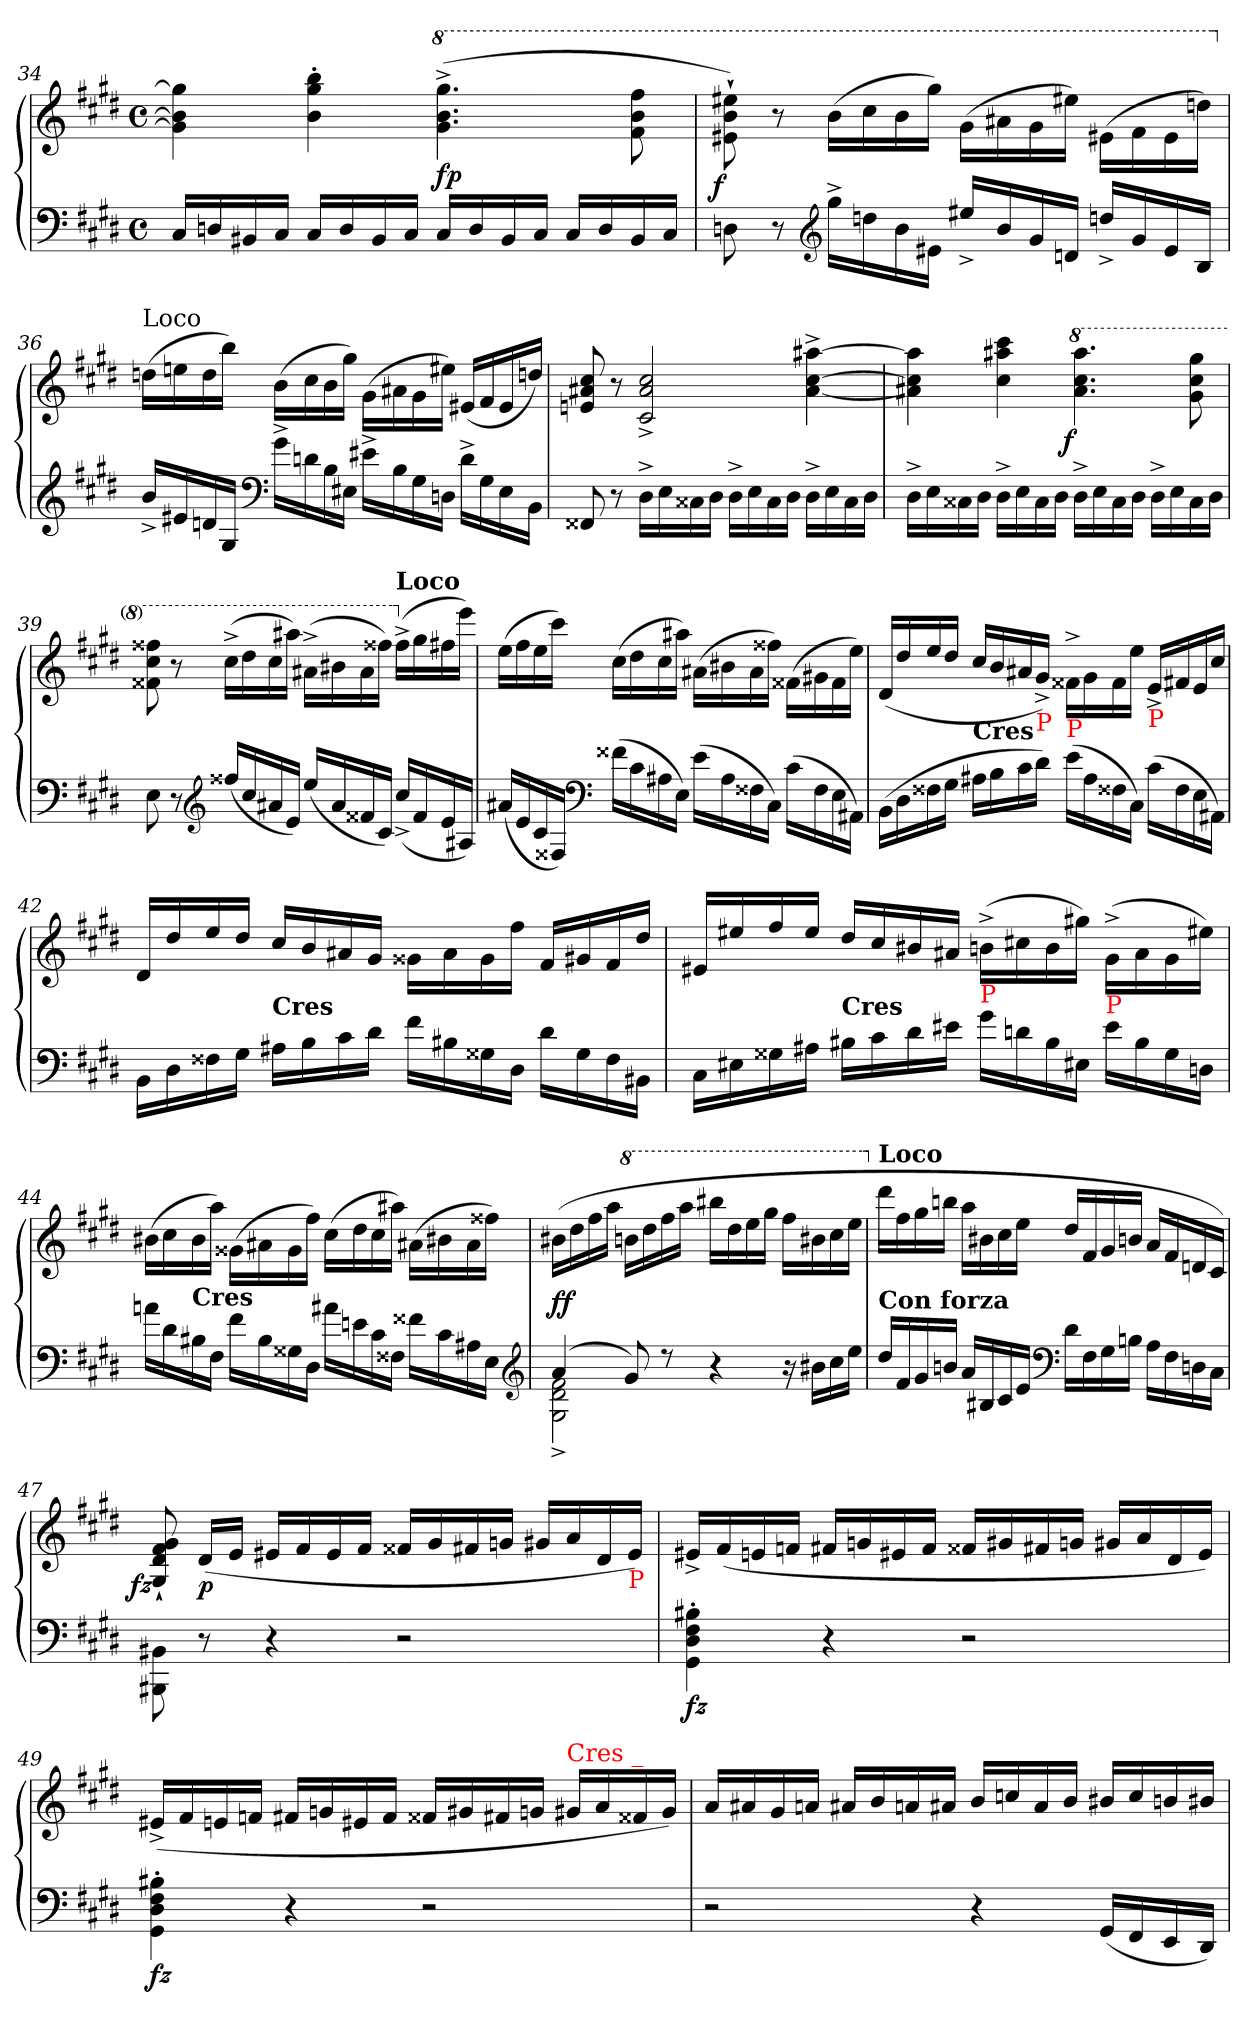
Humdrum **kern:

**kern	**kern	**dynam
*part1	*part1	*part1
*staff2	*staff1	*staff1/2
*clefF4	*clefG2	*
*k[f#c#g#d#]	*k[f#c#g#d#]	*
*M4/4	*M4/4	*
*met(c)	*met(c)	*
=34	=34	=34
16C#LL	4gg#] 4b] 4g#]	.
16Dn	.	.
16BB#X	.	.
16C#JJ	.	.
16C#LL	4bb'> 4gg#'> 4b'>	.
16D	.	.
16BB#	.	.
16C#JJ	.	.
*	*8va	*
16C#LL	(>4.ggg#^< 4.bb^< 4.gg#^<	fp
16D	.	.
16BB#	.	.
16C#JJ	.	.
16C#LL	.	.
16D	.	.
16BB#	8fff# 8bb 8ff#	.
16C#JJ	.	.
=35	=35	=35
!	!	!LO:DY:rj
8Dn	8eee#X`>\ 8bb`>\ 8ee#X`>\)	f
8r	8r	.
*clefG2	*	*
16gg#^>LL	(>16bbLL	.
16ddn	16ccc#	.
16b	16bb	.
16e#XJJ	16ggg#JJ)	.
16ee#X^>LL	(>16gg#\LL	.
16b	16aa#X	.
16g#	16gg#	.
16dnJJ	16eee#XJJ)	.
16ddn^>LL	(>16ee#X\LL	.
16g#	16ff#	.
16e#	16ee#	.
16BJJ	16dddnJJ)	.
=36	=36	=36
*	*X8va	*
!	!LO:TX:a:t=Loco	!
16b^>LL	(>16ddnLL	.
16e#X	16een	.
16dn	16dd	.
16G#JJ	16bbJJ)	.
*clefF4	*	*
16g#^>LL	(>16bLL	.
16dn	16cc#	.
16B	16b	.
16E#XJJ	16gg#JJ)	.
16e#X^>LL	(>16g#\LL	.
16B	16a#X	.
16G#	16g#	.
16DnJJ	16ee#XJJ)	.
16d^>LL	(>16e#XLL	.
16G#	16f#	.
16E#	16e#	.
16BBJJ	16ddnJJ)	.
=37	=37	=37
8FF##X	8cc# 8a#X 8en	.
8r	8r	.
16D#^>LL	2cc#^< 2a#^< 2c#^<	.
16E	.	.
16C##X	.	.
16D#JJ	.	.
16D#^>LL	.	.
16E	.	.
16C##	.	.
16D#JJ	.	.
16D#^>LL	[4aa#X^> [4cc#^> [4a#^>	.
16E	.	.
16C##	.	.
16D#JJ	.	.
=38	=38	=38
16D#^>LL	4aa#] 4cc#] 4a#X]	.
16E	.	.
16C##X	.	.
16D#JJ	.	.
16D#^>LL	4ccc# 4aa#X 4cc#	.
16E	.	.
16C##	.	.
16D#JJ	.	.
*	*8va	*
!	!	!LO:DY:rj
16D#^>LL	4.aaa# 4.ccc# 4.aa#	f
16E	.	.
16C##	.	.
16D#JJ	.	.
16D#^LL	.	.
16E	.	.
16C##	8ggg# 8ccc# 8gg#	.
16D#JJ	.	.
=39	=39	=39
8E	8fff##X 8ccc# 8ff##X	.
8r	8r	.
*clefG2	*	*
(<16ff##X/LL	(>16ccc#^>LL	.
16cc#	16ddd#	.
16a#X	16ccc#	.
16eJJ)	16aaa#XJJ)	.
(<16eeLL	(>16aa#X^>LL	.
16a#	16bb#X	.
16f##X	16aa#	.
16c#JJ)	16fff##XJJ)	.
*	*X8va	*
!	!LO:TX:a:B:t=Loco	!
(<16cc#^>LL	(>16ff##^>LL	.
16f##	16gg#	.
16e	16ff#X	.
16A#XJJ)	16eeeJJ)	.
=40	=40	=40
(<16a#XLL	(>16eeLL	.
16e	16ff#	.
16c#	16ee	.
16F##XJJ)	16ccc#JJ)	.
*clefF4	*	*
(>16f##XLL	(>16cc#LL	.
16c#	16dd#	.
16A#X	16cc#	.
16EJJ)	16aa#XJJ)	.
(>16eLL	(>16a#XLL	.
16A#	16b#X	.
16F##X	16a#	.
16C#JJ)	16ff##XJJ)	.
(>16c#LL	(>16f##X\LL	.
16F##	16g#X	.
16E	16f##	.
16AA#XJJ)	16eeJJ)	.
=41	=41	=41
(>16BBLL	(>16d#LL	.
16D#	16dd#	.
16F##X	16ee	.
16G#JJ	16dd#JJ	.
!	!LO:TX:c:B:t=Cres	!
16A#XLL	16cc#LL	.
16B	16b	.
16c#	16a#X	.
!	!LO:TX:b:color=red:t=P	!
16d#JJ)	16g#^<JJ)	.
!	!LO:TX:b:color=red:t=P	!
(>16eLL	16f##X^<LL	.
16A#	16g#	.
16F##X	16f##	.
16C#JJ)	16eeJJ	.
!	!LO:TX:b:color=red:t=P	!
(>16c#LL	16e^<LL	.
16F##	16f#X	.
16E	16e	.
16AA#XJJ)	16cc#JJ	.
=42	=42	=42
16BBLL	16d#/LL	.
16D#	16dd#	.
16F##X	16ee	.
16G#JJ	16dd#JJ	.
!	!LO:TX:c:B:t=Cres	!
16A#XLL	16cc#LL	.
16B	16b	.
16c#	16a#X	.
16d#JJ	16g#JJ	.
16f#LL	16g##XLL	.
16B#X	16a#	.
16G##X	16g##	.
16D#JJ	16ff#JJ	.
16d#LL	16f#LL	.
16G##	16g#X	.
16F##	16f#	.
16BB#XJJ	16dd#JJ	.
=43	=43	=43
16C#LL	16e#X/LL	.
16E#X	16ee#X/	.
16G##X	16ff#/	.
16A#XJJ	16ee#/JJ	.
!	!LO:TX:c:B:t=Cres	!
16B#XLL	16dd#/LL	.
16c#	16cc#	.
16d#	16b#X	.
16e#XJJ	16a#XJJ	.
!	!LO:TX:b:color=red:t=P	!
16g#LL	(>16bn^<LL	.
16dn	16cc#X	.
16B#	16b	.
16E#XJJ	16gg#XJJ)	.
!	!LO:TX:b:color=red:t=P	!
16e#LL	(>16g#^<\LL	.
16B#	16a#	.
16G##	16g#	.
16DnJJ	16ee#XJJ)	.
=44	=44	=44
16anLL	(>16b#XLL	.
16d#	16cc#	.
!	!LO:TX:c:B:t=Cres	!
16B#X	16b#	.
16F#JJ	16aaJJ)	.
16f#LL	(>16g##X\LL	.
16B#	16a#X	.
16G##X	16g##	.
16D#JJ	16ff#JJ)	.
16a#XLL	(>16cc#LL	.
16en	16dd#	.
16c#	16cc#	.
16F##XJJ	16aa#XJJ)	.
16f##XLL	(>16a#XLL	.
16c#	16b#X	.
16A#X	16a#	.
16EJJ	16ff##XJJ)	.
*clefG2	*	*
=45	=45	=45
*^	*	*
(>4a/	2f#^<\ 2d#^<\ 2G#^<\	(>16b#XLL	ff
.	.	16dd#	.
.	.	16ff#	.
.	.	16aaJJ	.
*	*	*8va	*
8g#/)	.	16bbnLL	.
.	.	16ddd#	.
8r	.	16fff#	.
.	.	16aaaJJ	.
4r	2ryy	16bbb#XLL	.
.	.	16ddd#	.
.	.	16eee	.
.	.	16ggg#JJ	.
16r	.	16fff#LL	.
16b#X\LL	.	16bb#X	.
16cc#	.	16ccc#	.
16eeJJ	.	16eeeJJ	.
*v	*v	*	*
=46	=46	=46
*	*X8va	*
!	!LO:TX:a:B:t=Loco	!
!LO:TX:a:B:t=Con forza	!	!
16dd#LL	16ddd#LL	.
16f#	16ff#	.
16g#	16gg#	.
16bnJJ	16bbnJJ	.
16aLL	16aaLL	.
16B#X	16b#X	.
16c#	16cc#	.
16eJJ	16eeJJ	.
*clefF4	*	*
16d#LL	16dd#LL	.
16F#	16f#	.
16G#	16g#	.
16BnJJ	16bnJJ	.
16ALL	16aLL	.
16F#	16f#	.
16Dn	16dn	.
16C#JJ	16c#JJ)	.
=47	=47	=47
!	!	!LO:DY:rj
8BB#X\ 8BBB#\	8g#`>/ 8f#`>/ 8d#`>/ 8G#`>/	fz
8r	(<16d#LL	p
.	16eJJ	.
4r	16e#XLL	.
.	16f#	.
.	16e#	.
.	16f#JJ	.
2r	16f##XLL	.
.	16g#	.
.	16f#X	.
.	16gnJJ	.
.	16g#XLL	.
.	16a	.
.	16d#	.
!	!LO:TX:b:color=red:t=P	!
.	16e#JJ)	.
=48	=48	=48
!	!	!LO:DY:b=2
4B#X'> 4F#'> 4D#'> 4GG#'>	16e#X^<LL	fz
.	(<16f#	.
.	16en	.
.	16fnJJ	.
4r	16f#XLL	.
.	16gn	.
.	16e#X	.
.	16f#JJ	.
2r	16f##XLL	.
.	16g#X	.
.	16f#X	.
.	16gnJJ	.
.	16g#XLL	.
.	16a	.
.	16d#	.
.	16e#JJ)	.
=49	=49	=49
!	!	!LO:DY:b=2
4B#X'> 4F#'> 4D#'> 4GG#'>	(<16e#X^LL	fz
.	16f#	.
.	16en	.
.	16fnJJ	.
4r	16f#XLL	.
.	16gn	.
.	16e#X	.
.	16f#JJ	.
2r	16f##XLL	.
.	16g#X	.
.	16f#X	.
.	16gnJJ	.
!	!LO:TX:a:color=red:t=Cres _	!
.	16g#XLL	.
.	16a	.
.	16f##X	.
.	16g#JJ)	.
=50	=50	=50
2r	16aLL	.
.	16a#X	.
.	16g#	.
.	16anJJ	.
.	16a#XLL	.
.	16b	.
.	16an	.
.	16a#XJJ	.
4r	16bLL	.
.	16ccn/	.
.	16a#	.
.	16bJJ	.
(<16GG#LL	16b#X/LL	.
16FF#	16cc	.
16EE	16bn	.
16DD#JJ)	16b#XJJ	.
=	=	=
*-	*-	*-
